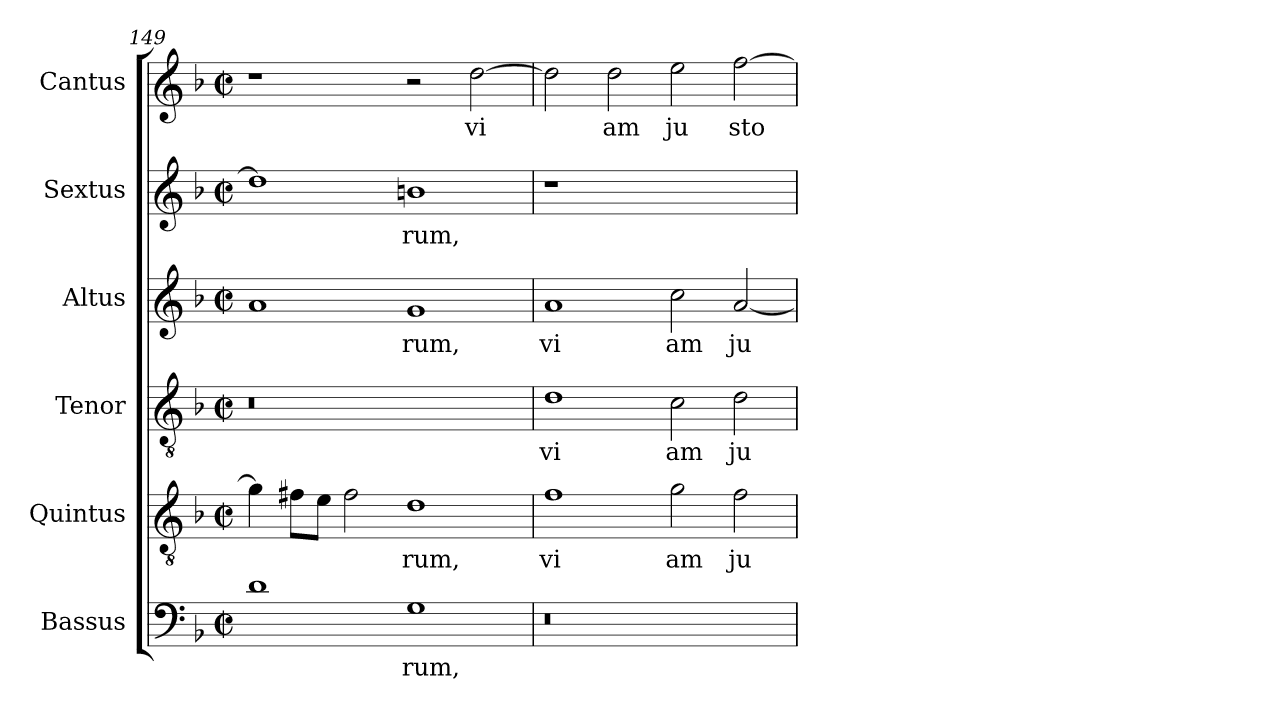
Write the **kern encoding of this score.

**kern	**text	**kern	**text	**kern	**text	**kern	**text	**kern	**text	**kern	**text
*part6	*part6	*part5	*part5	*part4	*part4	*part3	*part3	*part2	*part2	*part1	*part1
*staff6	*staff6	*staff5	*staff5	*staff4	*staff4	*staff3	*staff3	*staff2	*staff2	*staff1	*staff1
*I"Bassus	*	*I"Quintus	*	*I"Tenor	*	*I"Altus	*	*I"Sextus	*	*I"Cantus	*
*I'B	*	*I'Q	*	*I'T	*	*I'A	*	*I'S	*	*I'C	*
*clefF4	*	*clefGv2	*	*clefGv2	*	*clefG2	*	*clefG2	*	*clefG2	*
*k[b-]	*	*k[b-]	*	*k[b-]	*	*k[b-]	*	*k[b-]	*	*k[b-]	*
*F:	*	*F:	*	*F:	*	*F:	*	*F:	*	*F:	*
*M2/2	*	*M2/2	*	*M2/2	*	*M2/2	*	*M2/2	*	*M2/2	*
*met(c|)	*	*met(c|)	*	*met(c|)	*	*met(c|)	*	*met(c|)	*	*met(c|)	*
=149	=149	=149	=149	=149	=149	=149	=149	=149	=149	=149	=149
!	!LO:LY:b:cj	!	!LO:LY:b:cj	!	!	!	!LO:LY:b:cj	!	!LO:LY:b:cj	!	!
1d	.	4g\]	.	0r	.	1a	.	1dd]	--	1r	.
!	!	!	!LO:LY:b:cj	!	!	!	!	!	!	!	!
.	.	8f#\L	.	.	.	.	.	.	.	.	.
!	!	!	!LO:LY:b:cj	!	!	!	!	!	!	!	!
.	.	8e\J	.	.	.	.	.	.	.	.	.
!	!	!	!LO:LY:b:cj	!	!	!	!	!	!	!	!
.	.	2f#\	.	.	.	.	.	.	.	.	.
!	!LO:LY:b:cj	!	!LO:LY:b:cj	!	!	!	!LO:LY:b:cj	!	!LO:LY:b:cj	!	!
1G	rum,	1d	rum,	.	.	1g	rum,	1bn	-rum,	2r	.
!	!	!	!	!	!	!	!	!	!	!	!LO:LY:b:cj
.	.	.	.	.	.	.	.	.	.	[>2dd\	vi
=150	=150	=150	=150	=150	=150	=150	=150	=150	=150	=150	=150
!	!	!	!LO:LY:b:cj	!	!LO:LY:b:cj	!	!LO:LY:b:cj	!	!	!	!LO:LY:b:cj
0r	.	1f	vi	1d	vi	1a	vi	1r	.	2dd\]	.
!	!	!	!	!	!	!	!	!	!	!	!LO:LY:b:cj
.	.	.	.	.	.	.	.	.	.	2dd\	am
!	!	!	!LO:LY:b:cj	!	!LO:LY:b:cj	!	!LO:LY:b:cj	!	!	!	!LO:LY:b:cj
.	.	2g\	am	2c\	am	2cc\	am	1ryy	.	2ee\	ju
!	!	!	!LO:LY:b:cj	!	!LO:LY:b:cj	!	!LO:LY:b:cj	!	!	!	!LO:LY:b:cj
.	.	2f\	ju	2d\	ju	[<2a/	ju	.	.	[>2ff\	sto
=	=	=	=	=	=	=	=	=	=	=	=
*-	*-	*-	*-	*-	*-	*-	*-	*-	*-	*-	*-
